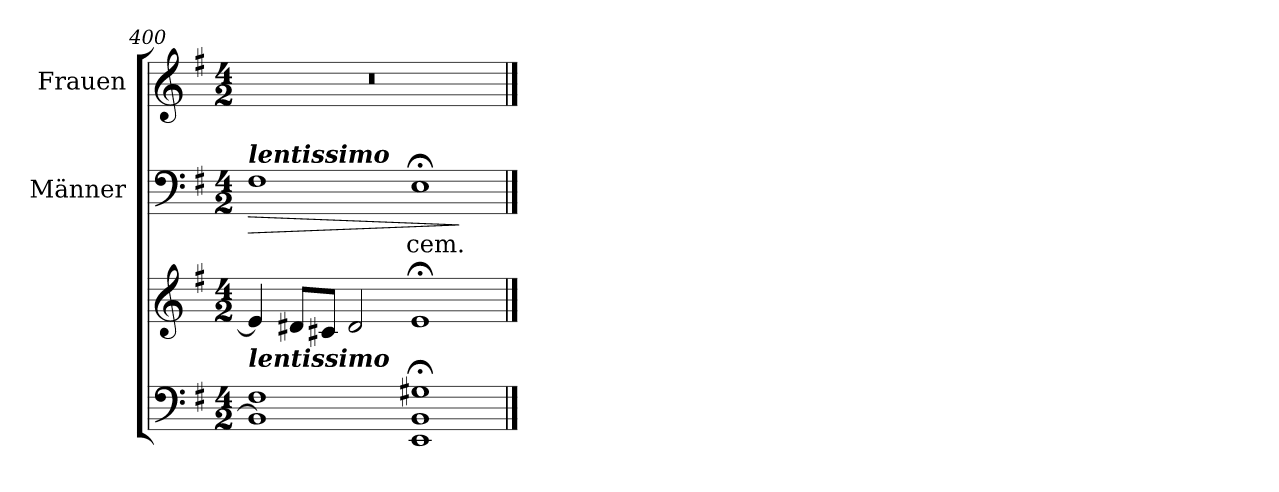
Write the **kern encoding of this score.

**kern	**kern	**kern	**text	**dynam	**kern
*part3	*part3	*part2	*part2	*part2	*part1
*staff4	*staff3	*staff2	*staff2	*staff2	*staff1
*	*	*I"Männer	*	*	*I"Frauen
*clefF4	*clefG2	*clefF4	*	*	*clefG2
*k[f#]	*k[f#]	*k[f#]	*	*	*k[f#]
*G:	*G:	*G:	*	*	*G:
*M4/2	*M4/2	*M4/2	*	*	*M4/2
=400	=400	=400	=400	=400	=400
*^	*	*	*	*	*
!	!	!	!LO:TX:a:Bi:t=lentissimo	!	!	!
!	!	!LO:TX:b:Bi:t=lentissimo	!	!	!	!
!	!	!	!	!	!LO:HP:b	!
1F#	1BB]	4e/]	1F#	.	>	0r
.	.	8d#X/L	.	.	.	.
.	.	8c#X/J	.	.	.	.
.	.	2d#/	.	.	.	.
!	!	!	!	!LO:LY:b	!	!
1BB; 1G#X;	1EE	1e;<	1E;<	-cem.	.	.
*v	*v	*	*	*	*	*
.	.	.	.	]	.
==	==	==	==	==	==
*-	*-	*-	*-	*-	*-
